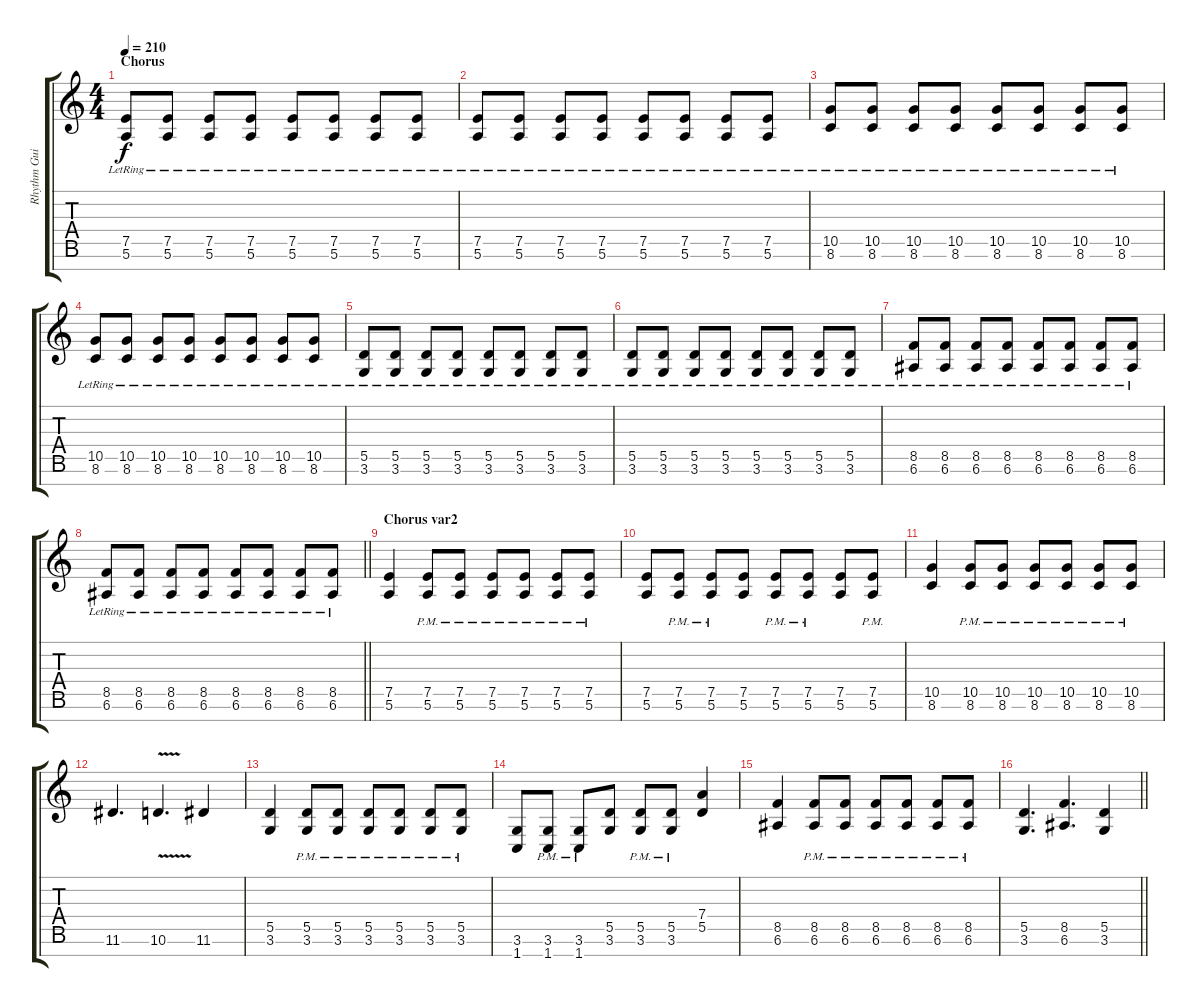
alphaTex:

\track ("Rhythm Guitar 1" "Rhythm Gui") {instrument distortionguitar}
\staff {score tabs}
\tuning (E4 B3 G3 D3 A2 E2 B1) {hide}
\ts (4 4)
\section ("" "Chorus")
\tempo 210
\clef g2
\ks c
(7.5{lr} 5.6{lr}).8{dy f} (7.5{lr} 5.6{lr}).8 (7.5{lr} 5.6{lr}).8 (7.5{lr} 5.6{lr}).8 (7.5{lr} 5.6{lr}).8 (7.5{lr} 5.6{lr}).8 (7.5{lr} 5.6{lr}).8 (7.5{lr} 5.6{lr}).8 |
(7.5{lr} 5.6{lr}).8 (7.5{lr} 5.6{lr}).8 (7.5{lr} 5.6{lr}).8 (7.5{lr} 5.6{lr}).8 (7.5{lr} 5.6{lr}).8 (7.5{lr} 5.6{lr}).8 (7.5{lr} 5.6{lr}).8 (7.5{lr} 5.6{lr}).8 |
(10.5{lr} 8.6{lr}).8 (10.5{lr} 8.6{lr}).8 (10.5{lr} 8.6{lr}).8 (10.5{lr} 8.6{lr}).8 (10.5{lr} 8.6{lr}).8 (10.5{lr} 8.6{lr}).8 (10.5{lr} 8.6{lr}).8 (10.5{lr} 8.6{lr}).8 |
(10.5{lr} 8.6{lr}).8 (10.5{lr} 8.6{lr}).8 (10.5{lr} 8.6{lr}).8 (10.5{lr} 8.6{lr}).8 (10.5{lr} 8.6{lr}).8 (10.5{lr} 8.6{lr}).8 (10.5{lr} 8.6{lr}).8 (10.5{lr} 8.6{lr}).8 |
(5.5{lr} 3.6{lr}).8 (5.5{lr} 3.6{lr}).8 (5.5{lr} 3.6{lr}).8 (5.5{lr} 3.6{lr}).8 (5.5{lr} 3.6{lr}).8 (5.5{lr} 3.6{lr}).8 (5.5{lr} 3.6{lr}).8 (5.5{lr} 3.6{lr}).8 |
(5.5{lr} 3.6{lr}).8 (5.5{lr} 3.6{lr}).8 (5.5{lr} 3.6{lr}).8 (5.5{lr} 3.6{lr}).8 (5.5{lr} 3.6{lr}).8 (5.5{lr} 3.6{lr}).8 (5.5{lr} 3.6{lr}).8 (5.5{lr} 3.6{lr}).8 |
(8.5{lr} 6.6{lr}).8 (8.5{lr} 6.6{lr}).8 (8.5{lr} 6.6{lr}).8 (8.5{lr} 6.6{lr}).8 (8.5{lr} 6.6{lr}).8 (8.5{lr} 6.6{lr}).8 (8.5{lr} 6.6{lr}).8 (8.5{lr} 6.6{lr}).8 |
\barLineRight lightlight
(8.5{lr} 6.6{lr}).8 (8.5{lr} 6.6{lr}).8 (8.5{lr} 6.6{lr}).8 (8.5{lr} 6.6{lr}).8 (8.5{lr} 6.6{lr}).8 (8.5{lr} 6.6{lr}).8 (8.5{lr} 6.6{lr}).8 (8.5{lr} 6.6{lr}).8 |
\section ("" "Chorus var2")
(7.5 5.6).4 (7.5{pm} 5.6{pm}).8 (7.5{pm} 5.6{pm}).8 (7.5{pm} 5.6{pm}).8 (7.5{pm} 5.6{pm}).8 (7.5{pm} 5.6{pm}).8 (7.5{pm} 5.6{pm}).8 |
(7.5 5.6).8 (7.5{pm} 5.6{pm}).8 (7.5{pm} 5.6{pm}).8 (7.5 5.6).8 (7.5{pm} 5.6{pm}).8 (7.5{pm} 5.6{pm}).8 (7.5 5.6).8 (7.5{pm} 5.6{pm}).8 |
(10.5 8.6).4 (10.5{pm} 8.6{pm}).8 (10.5{pm} 8.6{pm}).8 (10.5{pm} 8.6{pm}).8 (10.5{pm} 8.6{pm}).8 (10.5{pm} 8.6{pm}).8 (10.5{pm} 8.6{pm}).8 |
11.6.4{d} 10.6{v}.4{d} 11.6.4 |
(5.5 3.6).4 (5.5{pm} 3.6{pm}).8 (5.5{pm} 3.6{pm}).8 (5.5{pm} 3.6{pm}).8 (5.5{pm} 3.6{pm}).8 (5.5{pm} 3.6{pm}).8 (5.5{pm} 3.6{pm}).8 |
(3.6 1.7).8 (3.6{pm} 1.7{pm}).8 (3.6{pm} 1.7{pm}).8 (5.5 3.6).8 (5.5{pm} 3.6{pm}).8 (5.5{pm} 3.6{pm}).8 (7.4 5.5).4 |
(8.5 6.6).4 (8.5{pm} 6.6{pm}).8 (8.5{pm} 6.6{pm}).8 (8.5{pm} 6.6{pm}).8 (8.5{pm} 6.6{pm}).8 (8.5{pm} 6.6{pm}).8 (8.5{pm} 6.6{pm}).8 |
\barLineRight lightlight
(5.5 3.6).4{d} (8.5 6.6).4{d} (5.5 3.6).4
